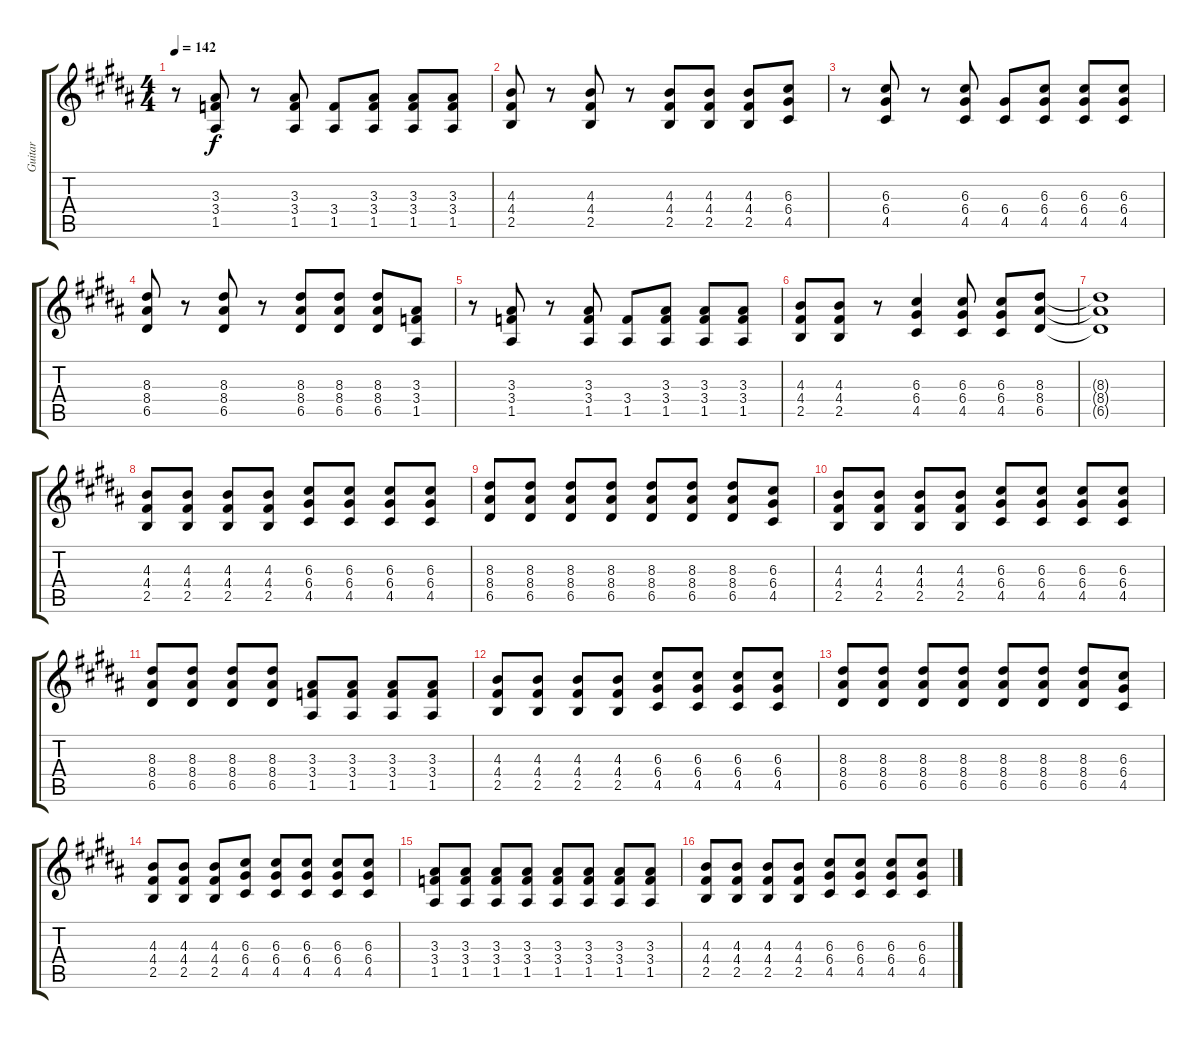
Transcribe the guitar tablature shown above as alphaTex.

\track ("Guitar" "Guitar") {instrument overdrivenguitar}
\staff {score tabs}
\tuning (E4 B3 G3 D3 A2 E2) {hide}
\ts (4 4)
\tempo 142
\clef g2
\ks b
r.8{dy f} (3.3 3.4 1.5).8 r.8 (3.3 3.4 1.5).8 (3.4 1.5).8 (3.3 3.4 1.5).8 (3.3 3.4 1.5).8 (3.3 3.4 1.5).8 |
(4.3 4.4 2.5).8 r.8 (4.3 4.4 2.5).8 r.8 (4.3 4.4 2.5).8 (4.3 4.4 2.5).8 (4.3 4.4 2.5).8 (6.3 6.4 4.5).8 |
r.8 (6.3 6.4 4.5).8 r.8 (6.3 6.4 4.5).8 (6.4 4.5).8 (6.3 6.4 4.5).8 (6.3 6.4 4.5).8 (6.3 6.4 4.5).8 |
(8.3 8.4 6.5).8 r.8 (8.3 8.4 6.5).8 r.8 (8.3 8.4 6.5).8 (8.3 8.4 6.5).8 (8.3 8.4 6.5).8 (3.3 3.4 1.5).8 |
r.8 (3.3 3.4 1.5).8 r.8 (3.3 3.4 1.5).8 (3.4 1.5).8 (3.3 3.4 1.5).8 (3.3 3.4 1.5).8 (3.3 3.4 1.5).8 |
(4.3 4.4 2.5).8 (4.3 4.4 2.5).8 r.8 (6.3 6.4 4.5).4 (6.3 6.4 4.5).8 (6.3 6.4 4.5).8 (8.3 8.4 6.5).8 |
(8.3{t} 8.4{t} 6.5{t}).1 |
(4.3 4.4 2.5).8 (4.3 4.4 2.5).8 (4.3 4.4 2.5).8 (4.3 4.4 2.5).8 (6.3 6.4 4.5).8 (6.3 6.4 4.5).8 (6.3 6.4 4.5).8 (6.3 6.4 4.5).8 |
(8.3 8.4 6.5).8 (8.3 8.4 6.5).8 (8.3 8.4 6.5).8 (8.3 8.4 6.5).8 (8.3 8.4 6.5).8 (8.3 8.4 6.5).8 (8.3 8.4 6.5).8 (6.3 6.4 4.5).8 |
(4.3 4.4 2.5).8 (4.3 4.4 2.5).8 (4.3 4.4 2.5).8 (4.3 4.4 2.5).8 (6.3 6.4 4.5).8 (6.3 6.4 4.5).8 (6.3 6.4 4.5).8 (6.3 6.4 4.5).8 |
(8.3 8.4 6.5).8 (8.3 8.4 6.5).8 (8.3 8.4 6.5).8 (8.3 8.4 6.5).8 (3.3 3.4 1.5).8 (3.3 3.4 1.5).8 (3.3 3.4 1.5).8 (3.3 3.4 1.5).8 |
(4.3 4.4 2.5).8 (4.3 4.4 2.5).8 (4.3 4.4 2.5).8 (4.3 4.4 2.5).8 (6.3 6.4 4.5).8 (6.3 6.4 4.5).8 (6.3 6.4 4.5).8 (6.3 6.4 4.5).8 |
(8.3 8.4 6.5).8 (8.3 8.4 6.5).8 (8.3 8.4 6.5).8 (8.3 8.4 6.5).8 (8.3 8.4 6.5).8 (8.3 8.4 6.5).8 (8.3 8.4 6.5).8 (6.3 6.4 4.5).8 |
(4.3 4.4 2.5).8 (4.3 4.4 2.5).8 (4.3 4.4 2.5).8 (6.3 6.4 4.5).8 (6.3 6.4 4.5).8 (6.3 6.4 4.5).8 (6.3 6.4 4.5).8 (6.3 6.4 4.5).8 |
(3.3 3.4 1.5).8 (3.3 3.4 1.5).8 (3.3 3.4 1.5).8 (3.3 3.4 1.5).8 (3.3 3.4 1.5).8 (3.3 3.4 1.5).8 (3.3 3.4 1.5).8 (3.3 3.4 1.5).8 |
(4.3 4.4 2.5).8 (4.3 4.4 2.5).8 (4.3 4.4 2.5).8 (4.3 4.4 2.5).8 (6.3 6.4 4.5).8 (6.3 6.4 4.5).8 (6.3 6.4 4.5).8 (6.3 6.4 4.5).8
